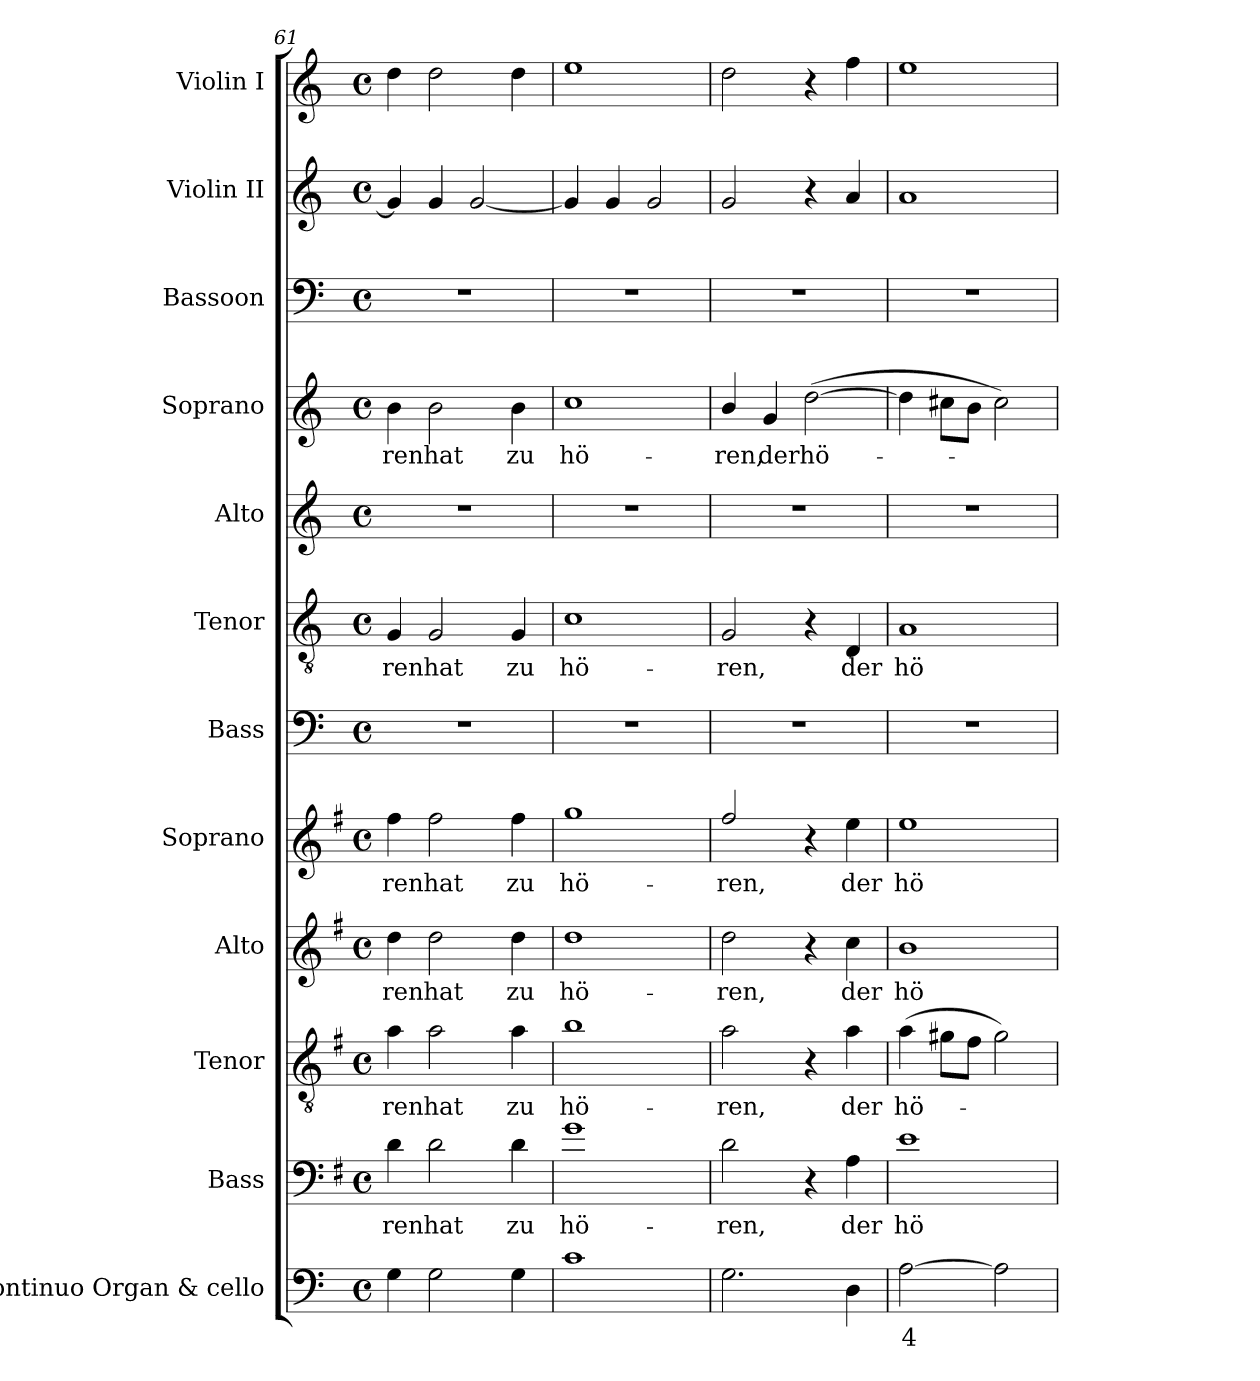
**kern	**text	**kern	**text	**kern	**text	**kern	**text	**kern	**text	**kern	**kern	**text	**kern	**kern	**text	**kern	**kern	**kern
*part12	*part12	*part11	*part11	*part10	*part10	*part9	*part9	*part8	*part8	*part7	*part6	*part6	*part5	*part4	*part4	*part3	*part2	*part1
*staff12	*staff12	*staff11	*staff11	*staff10	*staff10	*staff9	*staff9	*staff8	*staff8	*staff7	*staff6	*staff6	*staff5	*staff4	*staff4	*staff3	*staff2	*staff1
*I"Continuo Organ & cello	*	*I"Bass	*	*I"Tenor	*	*I"Alto	*	*I"Soprano	*	*I"Bass	*I"Tenor	*	*I"Alto	*I"Soprano	*	*I"Bassoon	*I"Violin II	*I"Violin I
*	*	*I'B	*	*I'T	*	*I'A	*	*I'S	*	*I'B	*I'T	*	*I'A	*I'S	*	*I'Bs	*I'Vn II	*I'Vn I
*clefF4	*	*clefF4	*	*clefGv2	*	*clefG2	*	*clefG2	*	*clefF4	*clefGv2	*	*clefG2	*clefG2	*	*clefF4	*clefG2	*clefG2
*	*	*ITrd4c7	*	*ITrd4c7	*	*ITrd4c7	*	*ITrd4c7	*	*	*	*	*	*	*	*	*	*
*k[]	*	*k[]	*	*k[]	*	*k[]	*	*k[]	*	*k[]	*k[]	*	*k[]	*k[]	*	*k[]	*k[]	*k[]
*C:	*	*C:	*	*C:	*	*C:	*	*C:	*	*C:	*C:	*	*C:	*C:	*	*C:	*C:	*C:
*M4/4	*	*M4/4	*	*M4/4	*	*M4/4	*	*M4/4	*	*M4/4	*M4/4	*	*M4/4	*M4/4	*	*M4/4	*M4/4	*M4/4
*met(c)	*	*met(c)	*	*met(c)	*	*met(c)	*	*met(c)	*	*met(c)	*met(c)	*	*met(c)	*met(c)	*	*met(c)	*met(c)	*met(c)
=61	=61	=61	=61	=61	=61	=61	=61	=61	=61	=61	=61	=61	=61	=61	=61	=61	=61	=61
!	!	!	!LO:LY:b	!	!LO:LY:b	!	!LO:LY:b	!	!LO:LY:b	!	!	!LO:LY:b	!	!	!LO:LY:b	!	!	!
4G	.	4G	-ren	4d	-ren	4g	-ren	4b	-ren	1r	4G	-ren	1r	4b	-ren	1r	4g]	4dd
!	!	!	!LO:LY:b	!	!LO:LY:b	!	!LO:LY:b	!	!LO:LY:b	!	!	!LO:LY:b	!	!	!LO:LY:b	!	!	!
2G	.	2G	hat	2d	hat	2g	hat	2b	hat	.	2G	hat	.	2b	hat	.	4g	2dd
.	.	.	.	.	.	.	.	.	.	.	.	.	.	.	.	.	[2g	.
!	!	!	!LO:LY:b	!	!LO:LY:b	!	!LO:LY:b	!	!LO:LY:b	!	!	!LO:LY:b	!	!	!LO:LY:b	!	!	!
4G	.	4G	zu	4d	zu	4g	zu	4b	zu	.	4G	zu	.	4b	zu	.	.	4dd
=62	=62	=62	=62	=62	=62	=62	=62	=62	=62	=62	=62	=62	=62	=62	=62	=62	=62	=62
!	!	!	!LO:LY:b	!	!LO:LY:b	!	!LO:LY:b	!	!LO:LY:b	!	!	!LO:LY:b	!	!	!LO:LY:b	!	!	!
1c	.	1c	hö-	1e	hö-	1g	hö-	1cc	hö-	1r	1c	hö-	1r	1cc	hö-	1r	4g]	1ee
.	.	.	.	.	.	.	.	.	.	.	.	.	.	.	.	.	4g	.
.	.	.	.	.	.	.	.	.	.	.	.	.	.	.	.	.	2g	.
=63	=63	=63	=63	=63	=63	=63	=63	=63	=63	=63	=63	=63	=63	=63	=63	=63	=63	=63
!	!	!	!LO:LY:b	!	!LO:LY:b	!	!LO:LY:b	!	!LO:LY:b	!	!	!LO:LY:b	!	!	!LO:LY:b	!	!	!
2.G	.	2G	-ren,	2d	-ren,	2g	-ren,	2b/	-ren,	1r	2G	-ren,	1r	4b/	-ren,	1r	2g	2dd
!	!	!	!	!	!	!	!	!	!	!	!	!	!	!	!LO:LY:b	!	!	!
.	.	.	.	.	.	.	.	.	.	.	.	.	.	4g	der	.	.	.
!	!	!	!	!	!	!	!	!	!	!	!	!	!	!	!LO:LY:b	!	!	!
.	.	4r	.	4r	.	4r	.	4r	.	.	4r	.	.	(>[2dd	hö-	.	4r	4r
!	!	!	!LO:LY:b	!	!LO:LY:b	!	!LO:LY:b	!	!LO:LY:b	!	!	!LO:LY:b	!	!	!	!	!	!
4D	.	4D	der	4d	der	4f	der	4a	der	.	4D	der	.	.	.	.	4a	4ff
=64	=64	=64	=64	=64	=64	=64	=64	=64	=64	=64	=64	=64	=64	=64	=64	=64	=64	=64
!	!LO:LY:b	!	!LO:LY:b	!	!LO:LY:b	!	!LO:LY:b	!	!LO:LY:b	!	!	!LO:LY:b	!	!	!	!	!	!
[2A	4	1A	hö-	(>4d	hö-	1e	hö-	1a	hö-	1r	1A	hö-	1r	4dd]	.	1r	1a	1ee
.	.	.	.	8c#XL	.	.	.	.	.	.	.	.	.	8cc#XL	.	.	.	.
.	.	.	.	8BJ	.	.	.	.	.	.	.	.	.	8bJ	.	.	.	.
2A]	.	.	.	2c#)	.	.	.	.	.	.	.	.	.	2cc#)	.	.	.	.
=	=	=	=	=	=	=	=	=	=	=	=	=	=	=	=	=	=	=
*-	*-	*-	*-	*-	*-	*-	*-	*-	*-	*-	*-	*-	*-	*-	*-	*-	*-	*-
